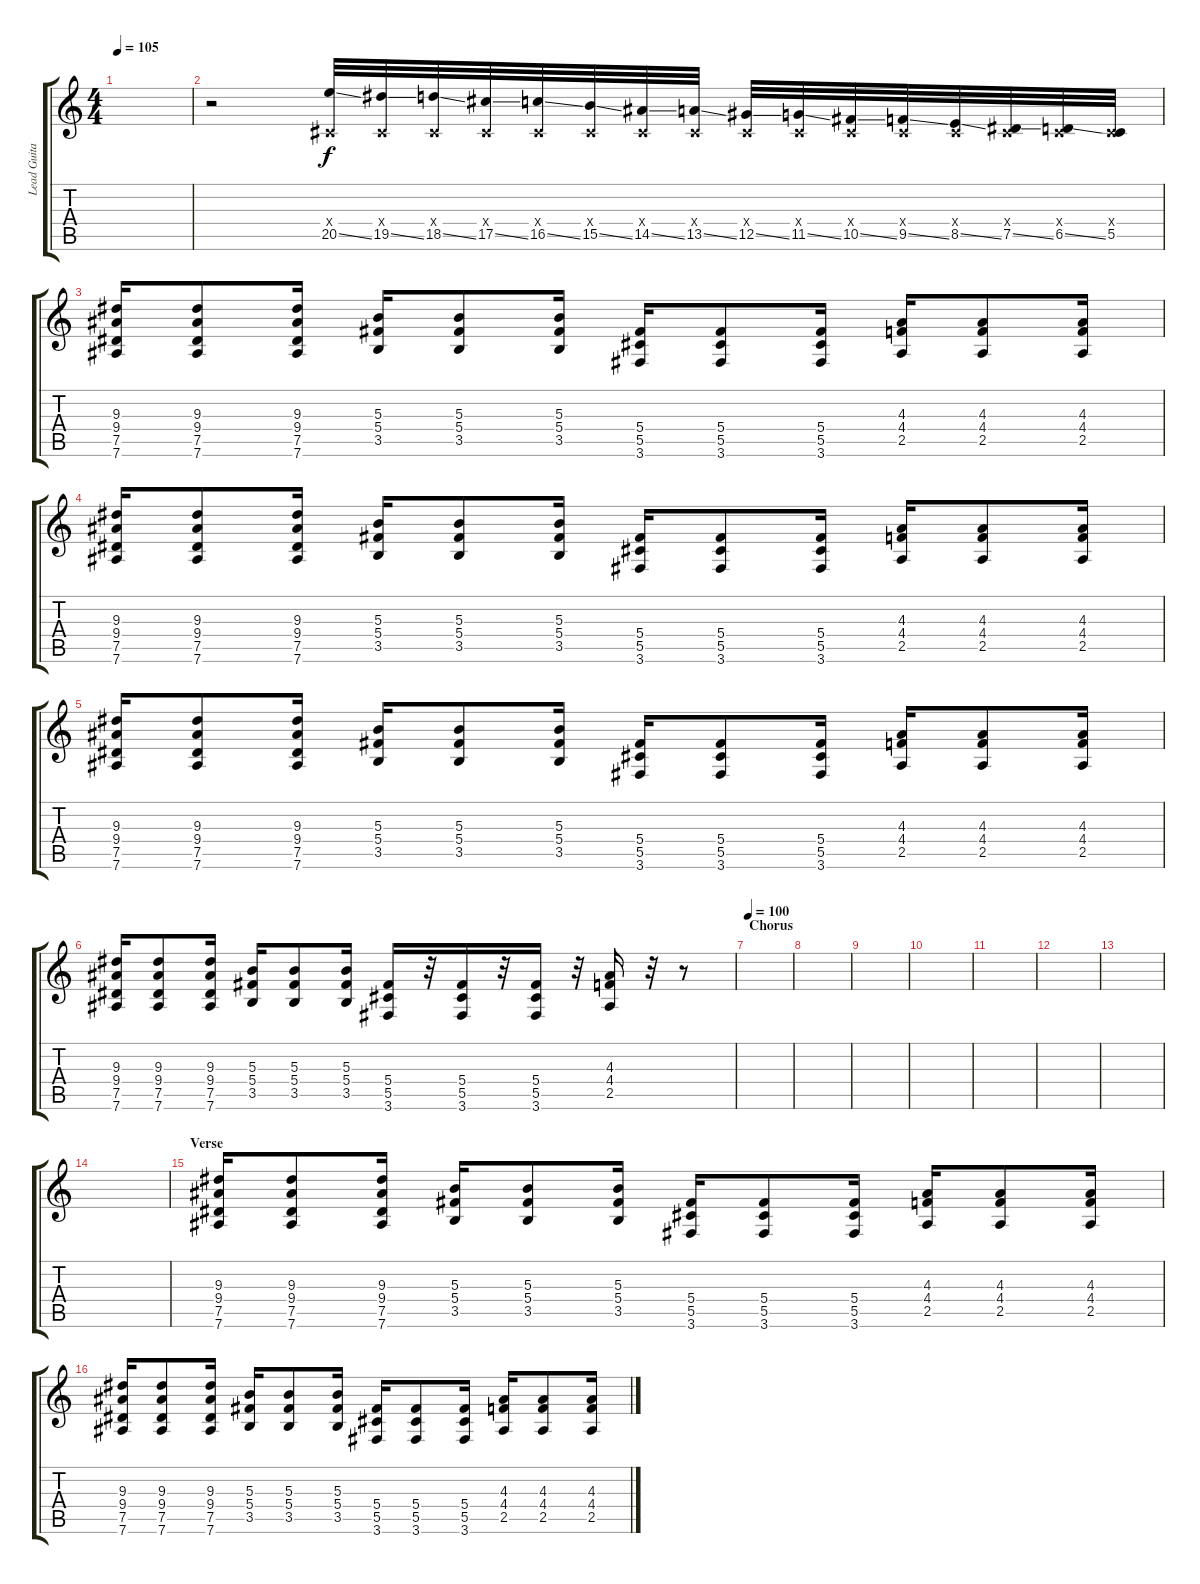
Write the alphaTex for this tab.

\track ("Lead Guitar" "Lead Guita") {instrument distortionguitar}
\staff {score tabs}
\tuning (Eb4 Bb3 Gb3 Db3 Ab2 Eb2) {hide}
\ts (4 4)
\tempo 105
\clef g2
\ks c
|
r.2 (0.4{x} 20.5{ss}).32 (0.4{x} 19.5{ss}).32 (0.4{x} 18.5{ss}).32 (0.4{x} 17.5{ss}).32 (0.4{x} 16.5{ss}).32 (0.4{x} 15.5{ss}).32 (0.4{x} 14.5{ss}).32 (0.4{x} 13.5{ss}).32 (0.4{x} 12.5{ss}).32 (0.4{x} 11.5{ss}).32 (0.4{x} 10.5{ss}).32 (0.4{x} 9.5{ss}).32 (0.4{x} 8.5{ss}).32 (0.4{x} 7.5{ss}).32 (0.4{x} 6.5{ss}).32 (0.4{x} 5.5).32 |
(9.3 9.4 7.5 7.6).16 (9.3 9.4 7.5 7.6).8 (9.3 9.4 7.5 7.6).16 (5.3 5.4 3.5).16 (5.3 5.4 3.5).8 (5.3 5.4 3.5).16 (5.4 5.5 3.6).16 (5.4 5.5 3.6).8 (5.4 5.5 3.6).16 (4.3 4.4 2.5).16 (4.3 4.4 2.5).8 (4.3 4.4 2.5).16 |
(9.3 9.4 7.5 7.6).16 (9.3 9.4 7.5 7.6).8 (9.3 9.4 7.5 7.6).16 (5.3 5.4 3.5).16 (5.3 5.4 3.5).8 (5.3 5.4 3.5).16 (5.4 5.5 3.6).16 (5.4 5.5 3.6).8 (5.4 5.5 3.6).16 (4.3 4.4 2.5).16 (4.3 4.4 2.5).8 (4.3 4.4 2.5).16 |
(9.3 9.4 7.5 7.6).16 (9.3 9.4 7.5 7.6).8 (9.3 9.4 7.5 7.6).16 (5.3 5.4 3.5).16 (5.3 5.4 3.5).8 (5.3 5.4 3.5).16 (5.4 5.5 3.6).16 (5.4 5.5 3.6).8 (5.4 5.5 3.6).16 (4.3 4.4 2.5).16 (4.3 4.4 2.5).8 (4.3 4.4 2.5).16 |
(9.3 9.4 7.5 7.6).16 (9.3 9.4 7.5 7.6).8 (9.3 9.4 7.5 7.6).16 (5.3 5.4 3.5).16 (5.3 5.4 3.5).8 (5.3 5.4 3.5).16 (5.4 5.5 3.6).16 r.32 (5.4 5.5 3.6).16 r.32 (5.4 5.5 3.6).16 r.32 (4.3 4.4 2.5).16 r.32 r.8 |
\section ("" "Chorus")
\tempo 100
|
|
|
|
|
|
|
|
\section ("" "Verse")
(9.3 9.4 7.5 7.6).16 (9.3 9.4 7.5 7.6).8 (9.3 9.4 7.5 7.6).16 (5.3 5.4 3.5).16 (5.3 5.4 3.5).8 (5.3 5.4 3.5).16 (5.4 5.5 3.6).16 (5.4 5.5 3.6).8 (5.4 5.5 3.6).16 (4.3 4.4 2.5).16 (4.3 4.4 2.5).8 (4.3 4.4 2.5).16 |
(9.3 9.4 7.5 7.6).16 (9.3 9.4 7.5 7.6).8 (9.3 9.4 7.5 7.6).16 (5.3 5.4 3.5).16 (5.3 5.4 3.5).8 (5.3 5.4 3.5).16 (5.4 5.5 3.6).16 (5.4 5.5 3.6).8 (5.4 5.5 3.6).16 (4.3 4.4 2.5).16 (4.3 4.4 2.5).8 (4.3 4.4 2.5).16
